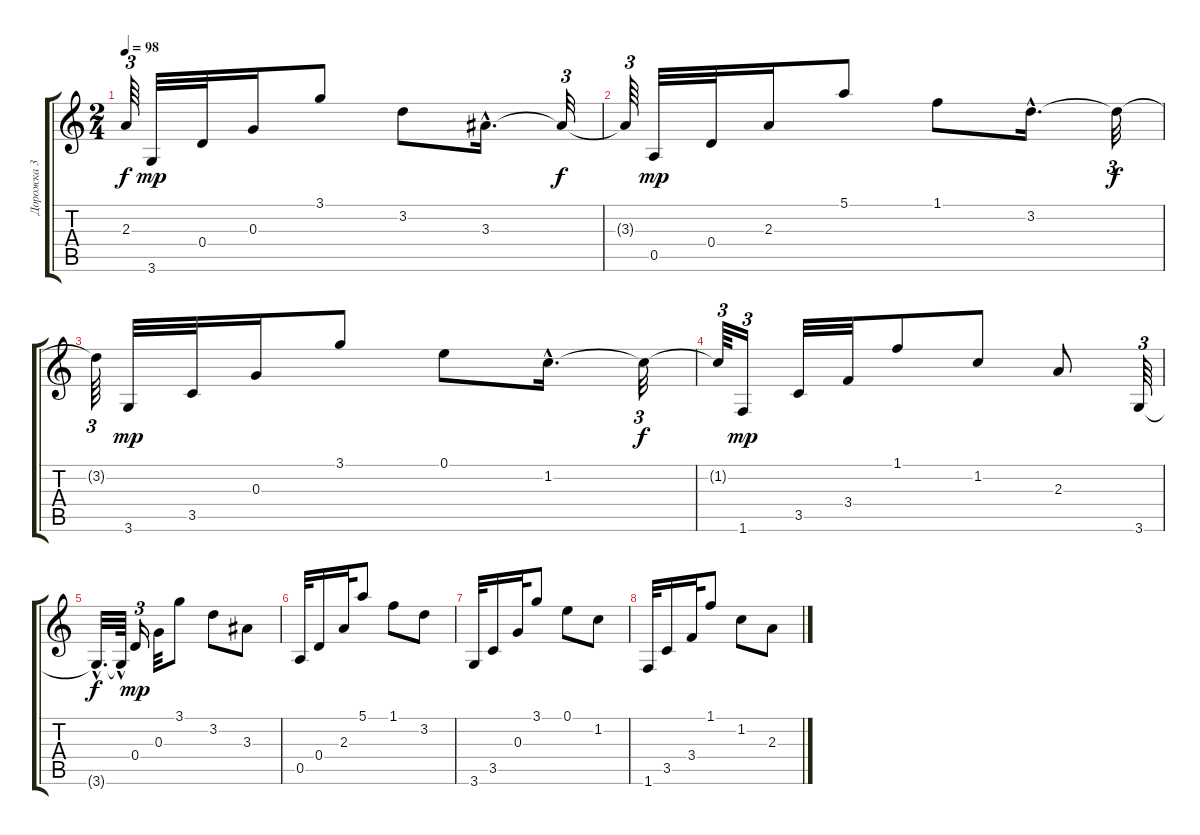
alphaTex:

\track ("Дорожка 3" "Дорожка 3") {instrument distortionguitar}
\staff {score tabs}
\tuning (E4 B3 G3 D3 A2 E2) {hide}
\ts (2 4)
\tempo 98
\clef g2
\ks c
2.3{t}.64{tu (3 2) dy f} 3.6.32{dy mp} 0.4.32 0.3.16 3.1.8 3.2.8 3.3{hac}.16{d} 3.3{t}.32{tu (3 2) dy f} |
3.3{t}.64{tu (3 2)} 0.5.32{dy mp} 0.4.32 2.3.16 5.1.8 1.1.8 3.2{hac}.16{d} 3.2{t}.32{tu (3 2) dy f} |
3.2{t}.64{tu (3 2)} 3.6.32{dy mp} 3.5.32 0.3.16 3.1.8 0.1.8 1.2{hac}.16{d} 1.2{t}.32{tu (3 2) dy f} |
1.2{t}.64{tu (3 2)} 1.6.16{tu (3 2) dy mp} 3.5.32 3.4.32 1.1.8 1.2.8 2.3.8 3.6.64{tu (3 2)} |
3.6{hac t}.32{d dy f} 3.6{hac t}.64 0.4.16{tu (3 2) dy mp} 0.3.32 3.1.8 3.2.8 3.3.8 |
0.5.32 0.4.16 2.3.32 5.1.8 1.1.8 3.2.8 |
3.6.32 3.5.16 0.3.32 3.1.8 0.1.8 1.2.8 |
1.6.32 3.5.16 3.4.32 1.1.8 1.2.8 2.3.8
